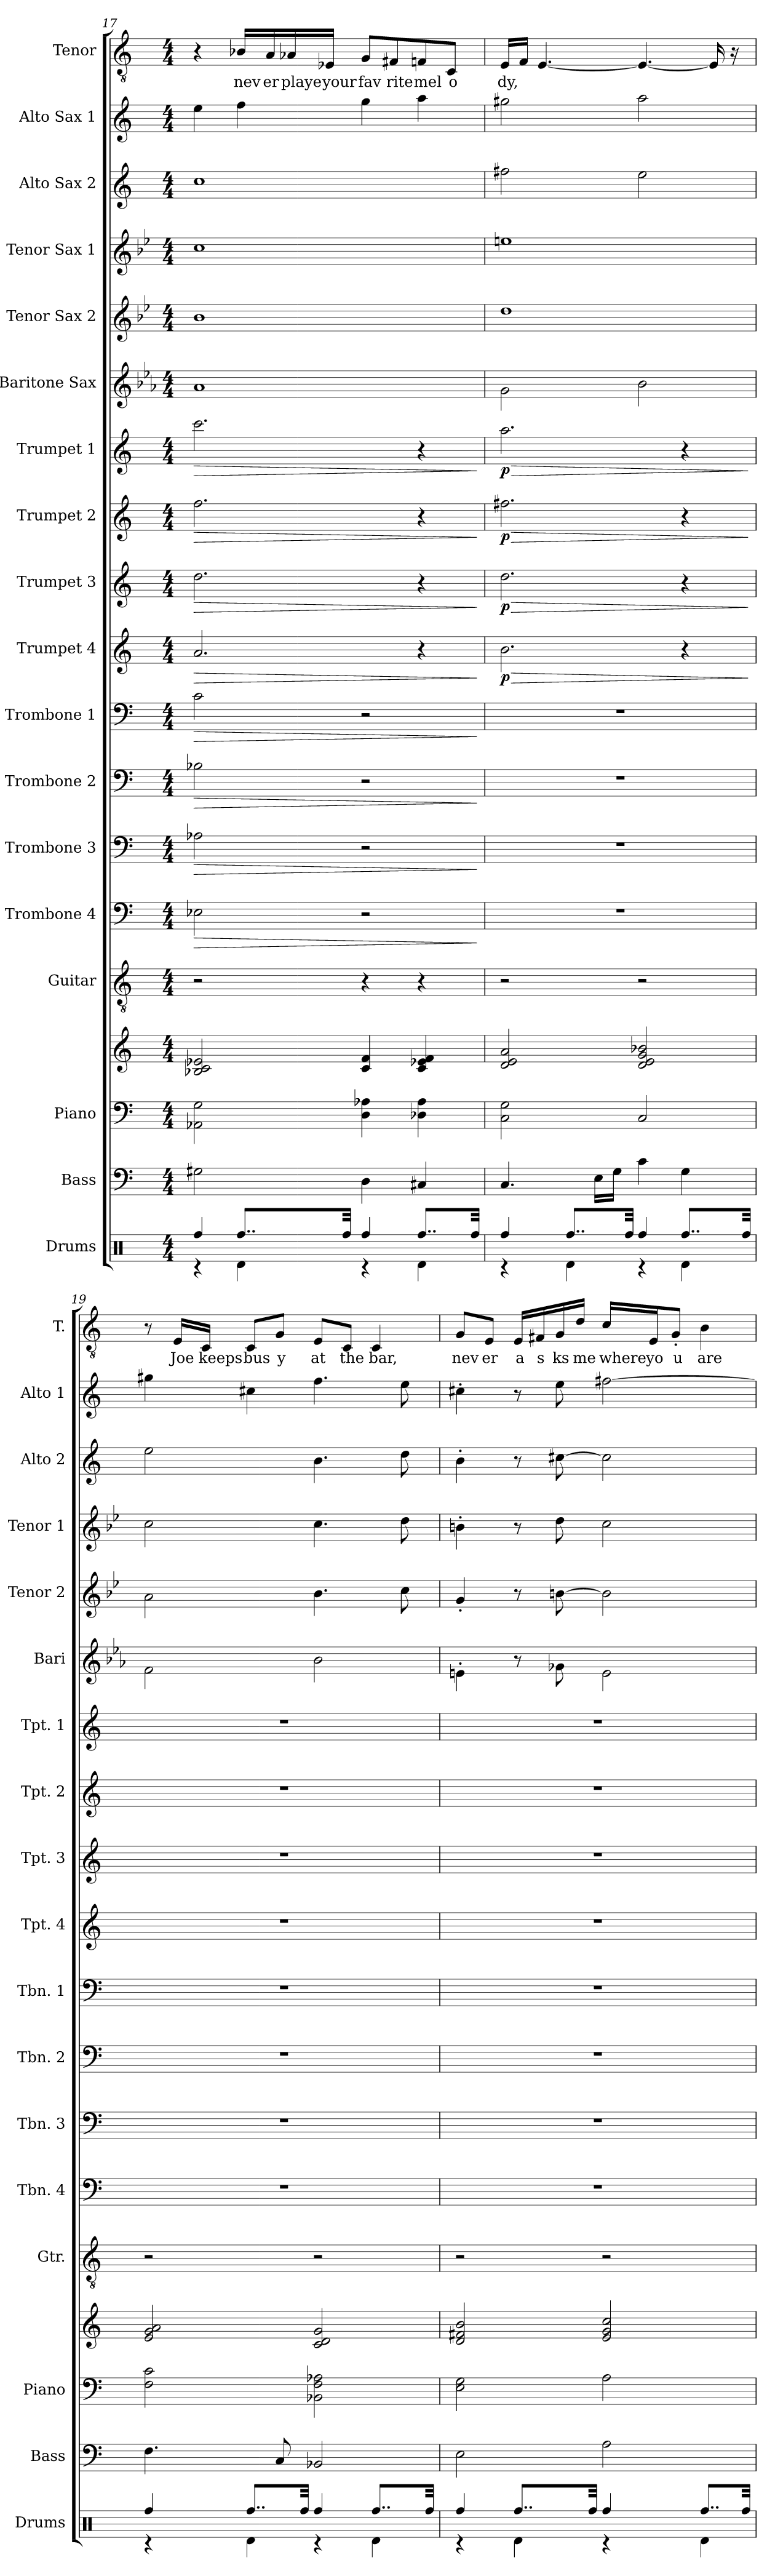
**kern	**kern	**kern	**kern	**kern	**kern	**dynam	**kern	**dynam	**kern	**dynam	**kern	**dynam	**kern	**dynam	**kern	**dynam	**kern	**dynam	**kern	**dynam	**kern	**kern	**kern	**kern	**kern	**kern	**text
*part18	*part17	*part16	*part16	*part15	*part14	*part14	*part13	*part13	*part12	*part12	*part11	*part11	*part10	*part10	*part9	*part9	*part8	*part8	*part7	*part7	*part6	*part5	*part4	*part3	*part2	*part1	*part1
*staff19	*staff18	*staff17	*staff16	*staff15	*staff14	*staff14	*staff13	*staff13	*staff12	*staff12	*staff11	*staff11	*staff10	*staff10	*staff9	*staff9	*staff8	*staff8	*staff7	*staff7	*staff6	*staff5	*staff4	*staff3	*staff2	*staff1	*staff1
*I"Drums	*I"Bass	*I"Piano	*	*I"Guitar	*I"Trombone 4	*	*I"Trombone 3	*	*I"Trombone 2	*	*I"Trombone 1	*	*I"Trumpet 4	*	*I"Trumpet 3	*	*I"Trumpet 2	*	*I"Trumpet 1	*	*I"Baritone Sax	*I"Tenor Sax 2	*I"Tenor Sax 1	*I"Alto Sax 2	*I"Alto Sax 1	*I"Tenor	*
*I'Drums	*I'Bass	*I'Piano	*	*I'Gtr.	*I'Tbn. 4	*	*I'Tbn. 3	*	*I'Tbn. 2	*	*I'Tbn. 1	*	*I'Tpt. 4	*	*I'Tpt. 3	*	*I'Tpt. 2	*	*I'Tpt. 1	*	*I'Bari	*I'Tenor 2	*I'Tenor 1	*I'Alto 2	*I'Alto 1	*I'T.	*
*clefX	*clefF4	*clefF4	*clefG2	*clefGv2	*clefF4	*	*clefF4	*	*clefF4	*	*clefF4	*	*clefG2	*	*clefG2	*	*clefG2	*	*clefG2	*	*clefG2	*clefG2	*clefG2	*clefG2	*clefG2	*clefGv2	*
*	*ITrd7c12	*	*	*	*	*	*	*	*	*	*	*	*ITrd1c2	*	*ITrd1c2	*	*ITrd1c2	*	*ITrd1c2	*	*ITrd12c21	*ITrd8c14	*ITrd8c14	*ITrd5c9	*ITrd5c9	*	*
*k[]	*k[]	*k[]	*k[]	*k[]	*k[]	*	*k[]	*	*k[]	*	*k[]	*	*k[b-e-]	*	*k[b-e-]	*	*k[b-e-]	*	*k[b-e-]	*	*k[b-e-a-]	*k[b-e-]	*k[b-e-]	*k[b-e-a-]	*k[b-e-a-]	*k[]	*
*M4/4	*M4/4	*M4/4	*M4/4	*M4/4	*M4/4	*	*M4/4	*	*M4/4	*	*M4/4	*	*M4/4	*	*M4/4	*	*M4/4	*	*M4/4	*	*M4/4	*M4/4	*M4/4	*M4/4	*M4/4	*M4/4	*
=17	=17	=17	=17	=17	=17	=17	=17	=17	=17	=17	=17	=17	=17	=17	=17	=17	=17	=17	=17	=17	=17	=17	=17	=17	=17	=17	=17
*^	*	*	*	*	*	*	*	*	*	*	*	*	*	*	*	*	*	*	*	*	*	*	*	*	*	*	*
!	!	!	!	!	!	!	!LO:HP:b	!	!LO:HP:b	!	!LO:HP:b	!	!LO:HP:b	!	!LO:HP:b	!	!LO:HP:b	!	!LO:HP:b	!	!LO:HP:b	!	!	!	!	!	!	!
4Rff/	4r	2GG#X\	2AA-X\ 2G\	2B-X/ 2c/ 2e-X/	2r	2E-X\	>	2A-X\	>	2B-X\	>	2c\	>	2.g/	>	2.cc\	>	2.ee-\	>	2.bb-\	>	1A-	1B-	1c	1e-	4g\	4r	.
!	!	!	!	!	!	!	!	!	!	!	!	!	!	!	!	!	!	!	!	!	!	!	!	!	!	!	!	!LO:LY:b
8..Rff/L	4Rd\	.	.	.	.	.	.	.	.	.	.	.	.	.	.	.	.	.	.	.	.	.	.	.	.	4a-\	16B-X/LL	nev
!	!	!	!	!	!	!	!	!	!	!	!	!	!	!	!	!	!	!	!	!	!	!	!	!	!	!	!	!LO:LY:b
.	.	.	.	.	.	.	.	.	.	.	.	.	.	.	.	.	.	.	.	.	.	.	.	.	.	.	16A/	er
!	!	!	!	!	!	!	!	!	!	!	!	!	!	!	!	!	!	!	!	!	!	!	!	!	!	!	!	!LO:LY:b
.	.	.	.	.	.	.	.	.	.	.	.	.	.	.	.	.	.	.	.	.	.	.	.	.	.	.	16A-X/	playe
!	!	!	!	!	!	!	!	!	!	!	!	!	!	!	!	!	!	!	!	!	!	!	!	!	!	!	!	!LO:LY:b
.	.	.	.	.	.	.	.	.	.	.	.	.	.	.	.	.	.	.	.	.	.	.	.	.	.	.	16E-X/JJ	your
32Rff/Jkk	.	.	.	.	.	.	.	.	.	.	.	.	.	.	.	.	.	.	.	.	.	.	.	.	.	.	.	.
!	!	!	!	!	!	!	!	!	!	!	!	!	!	!	!	!	!	!	!	!	!	!	!	!	!	!	!	!LO:LY:b
4Rff/	4r	4DD\	4D\ 4A-X\	4c/ 4f/	4r	2r	.	2r	.	2r	.	2r	.	.	.	.	.	.	.	.	.	.	.	.	.	4b-\	8G/L	fav
!	!	!	!	!	!	!	!	!	!	!	!	!	!	!	!	!	!	!	!	!	!	!	!	!	!	!	!	!LO:LY:b
.	.	.	.	.	.	.	.	.	.	.	.	.	.	.	.	.	.	.	.	.	.	.	.	.	.	.	8F#X/	rite
!	!	!	!	!	!	!	!	!	!	!	!	!	!	!	!	!	!	!	!	!	!	!	!	!	!	!	!	!LO:LY:b
8..Rff/L	4Rd\	4CC#X/	4D-X\ 4A-\	4c/ 4e-X/ 4f/	4r	.	.	.	.	.	.	.	.	4r	.	4r	.	4r	.	4r	.	.	.	.	.	4cc\	8Fn/	mel
!	!	!	!	!	!	!	!	!	!	!	!	!	!	!	!	!	!	!	!	!	!	!	!	!	!	!	!	!LO:LY:b
.	.	.	.	.	.	.	.	.	.	.	.	.	.	.	.	.	.	.	.	.	.	.	.	.	.	.	8C/J	o
32Rff/Jkk	.	.	.	.	.	.	.	.	.	.	.	.	.	.	.	.	.	.	.	.	.	.	.	.	.	.	.	.
*v	*v	*	*	*	*	*	*	*	*	*	*	*	*	*	*	*	*	*	*	*	*	*	*	*	*	*	*	*
.	.	.	.	.	.	]	.	]	.	]	.	]	.	]	.	]	.	]	.	]	.	.	.	.	.	.	.
!!LO:PB:g=z
=18	=18	=18	=18	=18	=18	=18	=18	=18	=18	=18	=18	=18	=18	=18	=18	=18	=18	=18	=18	=18	=18	=18	=18	=18	=18	=18	=18
*^	*	*	*	*	*	*	*	*	*	*	*	*	*	*	*	*	*	*	*	*	*	*	*	*	*	*	*
!	!	!	!	!	!	!	!	!	!	!	!	!	!	!	!LO:HP:b	!	!LO:HP:b	!	!LO:HP:b	!	!LO:HP:b	!	!	!	!	!	!	!LO:LY:b
!	!	!	!	!	!	!	!	!	!	!	!	!	!	!	!LO:DY:n=1:b	!	!LO:DY:n=1:b	!	!LO:DY:n=1:b	!	!LO:DY:n=1:b	!	!	!	!	!	!	!
4Rff/	4r	4.CC/	2C\ 2G\	2d/ 2e/ 2a/	2r	1r	.	1r	.	1r	.	1r	.	2.a\	> p	2.cc\	> p	2.een\	> p	2.gg\	> p	2G\	1d	1en	2an\	2bn\	16E/LL	dy,
.	.	.	.	.	.	.	.	.	.	.	.	.	.	.	.	.	.	.	.	.	.	.	.	.	.	.	16F/JJ	.
.	.	.	.	.	.	.	.	.	.	.	.	.	.	.	.	.	.	.	.	.	.	.	.	.	.	.	[4.E/	.
8..Rff/L	4Rd\	.	.	.	.	.	.	.	.	.	.	.	.	.	.	.	.	.	.	.	.	.	.	.	.	.	.	.
.	.	16EE\LL	.	.	.	.	.	.	.	.	.	.	.	.	.	.	.	.	.	.	.	.	.	.	.	.	.	.
.	.	16GG\JJ	.	.	.	.	.	.	.	.	.	.	.	.	.	.	.	.	.	.	.	.	.	.	.	.	.	.
32Rff/Jkk	.	.	.	.	.	.	.	.	.	.	.	.	.	.	.	.	.	.	.	.	.	.	.	.	.	.	.	.
4Rff/	4r	4C\	2C/	2d/ 2e/ 2g/ 2b-X/	2r	.	.	.	.	.	.	.	.	.	.	.	.	.	.	.	.	2B-\	.	.	2g\	2cc\	4.E/_	.
8..Rff/L	4Rd\	4GG\	.	.	.	.	.	.	.	.	.	.	.	4r	.	4r	.	4r	.	4r	.	.	.	.	.	.	.	.
.	.	.	.	.	.	.	.	.	.	.	.	.	.	.	.	.	.	.	.	.	.	.	.	.	.	.	16E/]	.
.	.	.	.	.	.	.	.	.	.	.	.	.	.	.	.	.	.	.	.	.	.	.	.	.	.	.	16r	.
32Rff/Jkk	.	.	.	.	.	.	.	.	.	.	.	.	.	.	.	.	.	.	.	.	.	.	.	.	.	.	.	.
*v	*v	*	*	*	*	*	*	*	*	*	*	*	*	*	*	*	*	*	*	*	*	*	*	*	*	*	*	*
.	.	.	.	.	.	.	.	.	.	.	.	.	.	]	.	]	.	]	.	]	.	.	.	.	.	.	.
=19	=19	=19	=19	=19	=19	=19	=19	=19	=19	=19	=19	=19	=19	=19	=19	=19	=19	=19	=19	=19	=19	=19	=19	=19	=19	=19	=19
*^	*	*	*	*	*	*	*	*	*	*	*	*	*	*	*	*	*	*	*	*	*	*	*	*	*	*	*
4Rff/	4r	4.FF\	2F\ 2c\	2e/ 2g/ 2a/	2r	1r	.	1r	.	1r	.	1r	.	1r	.	1r	.	1r	.	1r	.	2F\	2A\	2c\	2g\	4bn\	8r	.
!	!	!	!	!	!	!	!	!	!	!	!	!	!	!	!	!	!	!	!	!	!	!	!	!	!	!	!	!LO:LY:b
.	.	.	.	.	.	.	.	.	.	.	.	.	.	.	.	.	.	.	.	.	.	.	.	.	.	.	16E/LL	Joe
!	!	!	!	!	!	!	!	!	!	!	!	!	!	!	!	!	!	!	!	!	!	!	!	!	!	!	!	!LO:LY:b
.	.	.	.	.	.	.	.	.	.	.	.	.	.	.	.	.	.	.	.	.	.	.	.	.	.	.	16C/JJ	keeps
!	!	!	!	!	!	!	!	!	!	!	!	!	!	!	!	!	!	!	!	!	!	!	!	!	!	!	!	!LO:LY:b
8..Rff/L	4Rd\	.	.	.	.	.	.	.	.	.	.	.	.	.	.	.	.	.	.	.	.	.	.	.	.	4en\	8C/L	bus
!	!	!	!	!	!	!	!	!	!	!	!	!	!	!	!	!	!	!	!	!	!	!	!	!	!	!	!	!LO:LY:b
.	.	8CC/	.	.	.	.	.	.	.	.	.	.	.	.	.	.	.	.	.	.	.	.	.	.	.	.	8G/J	y
32Rff/Jkk	.	.	.	.	.	.	.	.	.	.	.	.	.	.	.	.	.	.	.	.	.	.	.	.	.	.	.	.
!	!	!	!	!	!	!	!	!	!	!	!	!	!	!	!	!	!	!	!	!	!	!	!	!	!	!	!	!LO:LY:b
4Rff/	4r	2BBB-X/	2BB-X\ 2F\ 2A-X\	2c/ 2d/ 2g/	2r	.	.	.	.	.	.	.	.	.	.	.	.	.	.	.	.	2B-\	4.B-\	4.c\	4.d\	4.a-\	8E/L	at
!	!	!	!	!	!	!	!	!	!	!	!	!	!	!	!	!	!	!	!	!	!	!	!	!	!	!	!	!LO:LY:b
.	.	.	.	.	.	.	.	.	.	.	.	.	.	.	.	.	.	.	.	.	.	.	.	.	.	.	8C/J	the
!	!	!	!	!	!	!	!	!	!	!	!	!	!	!	!	!	!	!	!	!	!	!	!	!	!	!	!	!LO:LY:b
8..Rff/L	4Rd\	.	.	.	.	.	.	.	.	.	.	.	.	.	.	.	.	.	.	.	.	.	.	.	.	.	4C/	bar,
.	.	.	.	.	.	.	.	.	.	.	.	.	.	.	.	.	.	.	.	.	.	.	8c\	8d\	8f\	8g\	.	.
32Rff/Jkk	.	.	.	.	.	.	.	.	.	.	.	.	.	.	.	.	.	.	.	.	.	.	.	.	.	.	.	.
=20	=20	=20	=20	=20	=20	=20	=20	=20	=20	=20	=20	=20	=20	=20	=20	=20	=20	=20	=20	=20	=20	=20	=20	=20	=20	=20	=20	=20
!	!	!	!	!	!	!	!	!	!	!	!	!	!	!	!	!	!	!	!	!	!	!	!	!	!	!	!	!LO:LY:b
4Rff/	4r	2EE\	2E\ 2G\	2d/ 2f#X/ 2b/	2r	1r	.	1r	.	1r	.	1r	.	1r	.	1r	.	1r	.	1r	.	4En'\	4G'/	4Bn'\	4d'\	4en'\	8G/L	nev
!	!	!	!	!	!	!	!	!	!	!	!	!	!	!	!	!	!	!	!	!	!	!	!	!	!	!	!	!LO:LY:b
.	.	.	.	.	.	.	.	.	.	.	.	.	.	.	.	.	.	.	.	.	.	.	.	.	.	.	8E/J	er
!	!	!	!	!	!	!	!	!	!	!	!	!	!	!	!	!	!	!	!	!	!	!	!	!	!	!	!	!LO:LY:b
8..Rff/L	4Rd\	.	.	.	.	.	.	.	.	.	.	.	.	.	.	.	.	.	.	.	.	8r	8r	8r	8r	8r	16E/LL	a
!	!	!	!	!	!	!	!	!	!	!	!	!	!	!	!	!	!	!	!	!	!	!	!	!	!	!	!	!LO:LY:b
.	.	.	.	.	.	.	.	.	.	.	.	.	.	.	.	.	.	.	.	.	.	.	.	.	.	.	16F#X/	s
!	!	!	!	!	!	!	!	!	!	!	!	!	!	!	!	!	!	!	!	!	!	!	!	!	!	!	!	!LO:LY:b
.	.	.	.	.	.	.	.	.	.	.	.	.	.	.	.	.	.	.	.	.	.	8G-X\	[8Bn\	8d\	[8en\	8g\	16G/	ks
!	!	!	!	!	!	!	!	!	!	!	!	!	!	!	!	!	!	!	!	!	!	!	!	!	!	!	!	!LO:LY:b
.	.	.	.	.	.	.	.	.	.	.	.	.	.	.	.	.	.	.	.	.	.	.	.	.	.	.	16d/JJ	me
32Rff/Jkk	.	.	.	.	.	.	.	.	.	.	.	.	.	.	.	.	.	.	.	.	.	.	.	.	.	.	.	.
!	!	!	!	!	!	!	!	!	!	!	!	!	!	!	!	!	!	!	!	!	!	!	!	!	!	!	!	!LO:LY:b
4Rff/	4r	2AA\	2A\	2e/ 2g/ 2cc/	2r	.	.	.	.	.	.	.	.	.	.	.	.	.	.	.	.	2E\	2B\]	2c\	2e\]	[2an\	16c/LL	where
!	!	!	!	!	!	!	!	!	!	!	!	!	!	!	!	!	!	!	!	!	!	!	!	!	!	!	!	!LO:LY:b
.	.	.	.	.	.	.	.	.	.	.	.	.	.	.	.	.	.	.	.	.	.	.	.	.	.	.	16E/J	yo
!	!	!	!	!	!	!	!	!	!	!	!	!	!	!	!	!	!	!	!	!	!	!	!	!	!	!	!	!LO:LY:b
.	.	.	.	.	.	.	.	.	.	.	.	.	.	.	.	.	.	.	.	.	.	.	.	.	.	.	8G'/J	u
!	!	!	!	!	!	!	!	!	!	!	!	!	!	!	!	!	!	!	!	!	!	!	!	!	!	!	!	!LO:LY:b
8..Rff/L	4Rd\	.	.	.	.	.	.	.	.	.	.	.	.	.	.	.	.	.	.	.	.	.	.	.	.	.	4B\	are
32Rff/Jkk	.	.	.	.	.	.	.	.	.	.	.	.	.	.	.	.	.	.	.	.	.	.	.	.	.	.	.	.
*v	*v	*	*	*	*	*	*	*	*	*	*	*	*	*	*	*	*	*	*	*	*	*	*	*	*	*	*	*
=	=	=	=	=	=	=	=	=	=	=	=	=	=	=	=	=	=	=	=	=	=	=	=	=	=	=	=
*-	*-	*-	*-	*-	*-	*-	*-	*-	*-	*-	*-	*-	*-	*-	*-	*-	*-	*-	*-	*-	*-	*-	*-	*-	*-	*-	*-
